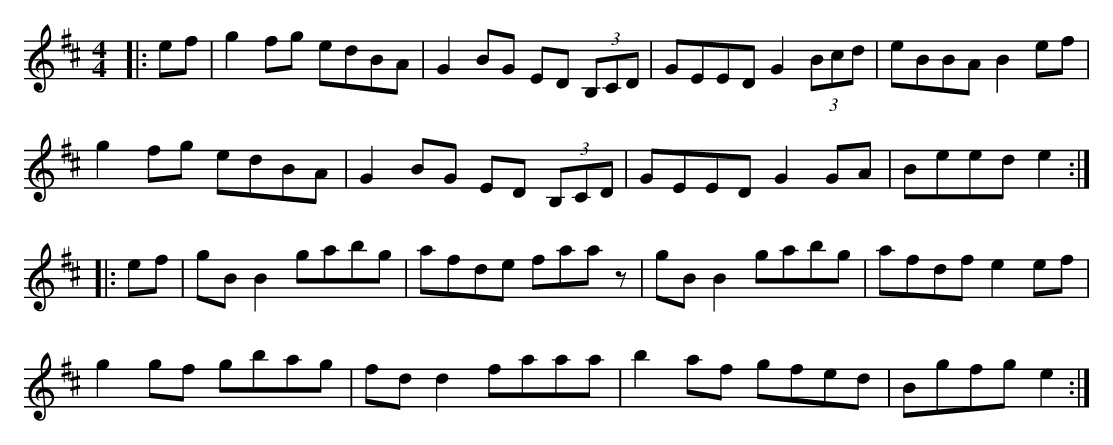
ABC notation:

X:1
M:4/4
K:Edor
|:ef|g2fg edBA|G2BG ED (3B,CD|GEED G2 (3Bcd|eBBA B2ef|
g2fg edBA|G2BG ED (3B,CD|GEED G2GA|Beed e2:|
|:ef|gBB2 gabg|afde faaz|gBB2 gabg|afdf e2ef|
g2gf gbag|fdd2 faaa|b2af gfed|Bgfg e2:|
